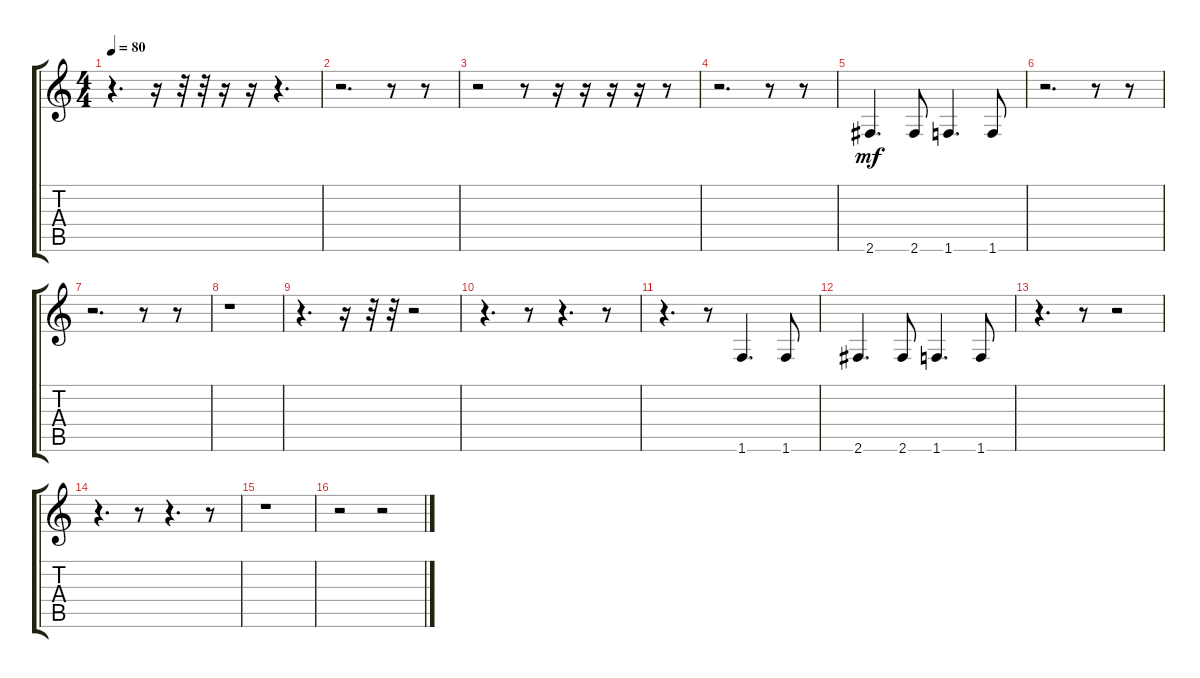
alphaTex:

\track "" {instrument electricbassfinger}
\staff {score tabs}
\tuning (E4 B3 G3 D3 A2 E2) {hide}
\ts (4 4)
\tempo 80
\clef g2
\ks c
r.4{d dy mf} r.16 r.32 r.32 r.16 r.16 r.4{d} |
r.2{d} r.8 r.8 |
r.2 r.8 r.16 r.16 r.16 r.16 r.8 |
r.2{d} r.8 r.8 |
2.6.4{d} 2.6.8 1.6.4{d} 1.6.8 |
r.2{d} r.8 r.8 |
r.2{d} r.8 r.8 |
r.1 |
r.4{d} r.16 r.32 r.32 r.2 |
r.4{d} r.8 r.4{d} r.8 |
r.4{d} r.8 1.6.4{d} 1.6.8 |
2.6.4{d} 2.6.8 1.6.4{d} 1.6.8 |
r.4{d} r.8 r.2 |
r.4{d} r.8 r.4{d} r.8 |
r.1 |
r.2 r.2
